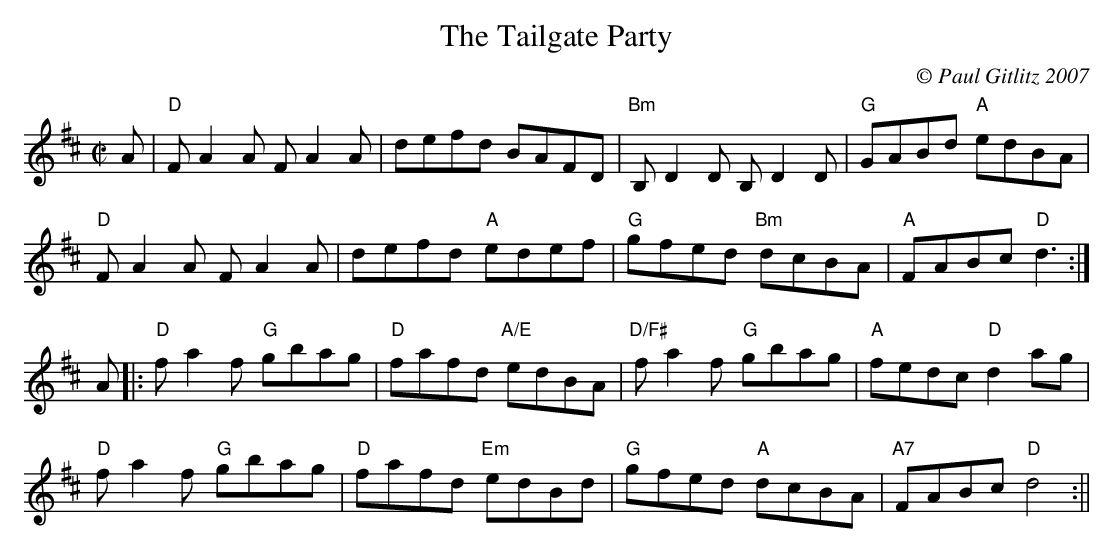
X:1
T:Tailgate Party, The
M:C|
C:© Paul Gitlitz 2007
K:D
A|"D"FA2A FA2A|defd BAFD|"Bm"B,D2D B,D2D|"G"GABd "A"edBA|!
"D"FA2A FA2A|defd "A"edef|"G"gfed "Bm"dcBA |"A"FABc "D"d3:|!
A|:"D"fa2f "G"gbag|"D"fafd "A/E"edBA|"D/F#"fa2f "G"gbag|"A"fedc "D"d2ag|!
"D"fa2f "G"gbag|"D"fafd "Em"edBd|"G"gfed "A"dcBA |"A7"FABc "D"d4:||
